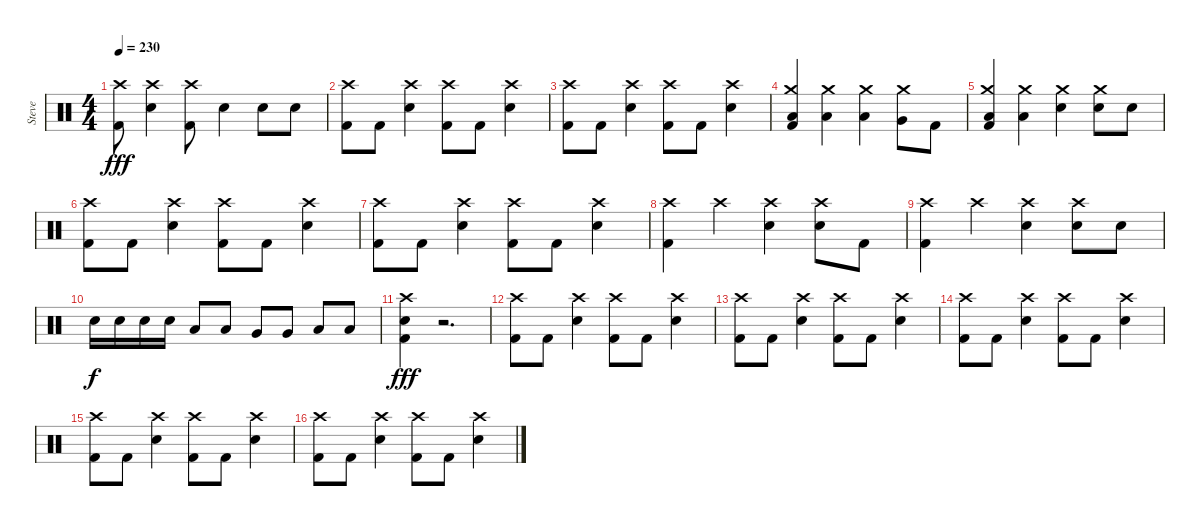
\track ("Steve" "Steve") {instrument percussion}
\staff {score}
\articulation defaults
\ts (4 4)
\tempo 230
\clef neutral
\ks c
("Crash high (hit)" "Kick (hit) 2").8{dy fff} ("Crash high (hit)" "Electric Snare (hit)").4 ("Crash high (hit)" "Kick (hit) 2").8 "Electric Snare (hit)".4 "Electric Snare (hit)".8 "Electric Snare (hit)".8 |
("Crash high (hit)" "Kick (hit) 2").8 "Kick (hit) 2".8 ("Crash high (hit)" "Electric Snare (hit)").4 ("Crash high (hit)" "Kick (hit) 2").8 "Kick (hit) 2".8 ("Crash high (hit)" "Electric Snare (hit)").4 |
("Crash high (hit)" "Kick (hit) 2").8 "Kick (hit) 2".8 ("Crash high (hit)" "Electric Snare (hit)").4 ("Crash high (hit)" "Kick (hit) 2").8 "Kick (hit) 2".8 ("Crash high (hit)" "Electric Snare (hit)").4 |
("Crash medium (hit)" "Low Floor Tom (hit)" "Kick (hit) 2").4 ("Crash medium (hit)" "Low Floor Tom (hit)").4 ("Crash medium (hit)" "Low Tom (hit)").4 ("Crash medium (hit)" "Very Low Tom (hit)").8 "Kick (hit) 2".8 |
("Crash medium (hit)" "Low Floor Tom (hit)" "Kick (hit) 2").4 ("Crash medium (hit)" "Low Floor Tom (hit)").4 ("Crash medium (hit)" "Electric Snare (hit)").4 ("Crash medium (hit)" "Electric Snare (hit)").8 "Electric Snare (hit)".8 |
("Crash high (hit)" "Kick (hit) 2").8 "Kick (hit) 2".8 ("Crash high (hit)" "Electric Snare (hit)").4 ("Crash high (hit)" "Kick (hit) 2").8 "Kick (hit) 2".8 ("Crash high (hit)" "Electric Snare (hit)").4 |
("Crash high (hit)" "Kick (hit) 2").8 "Kick (hit) 2".8 ("Crash high (hit)" "Electric Snare (hit)").4 ("Crash high (hit)" "Kick (hit) 2").8 "Kick (hit) 2".8 ("Crash high (hit)" "Electric Snare (hit)").4 |
("Crash high (hit)" "Kick (hit) 2").4 "Crash high (hit)".4 ("Crash high (hit)" "Electric Snare (hit)").4 ("Crash high (hit)" "Electric Snare (hit)").8 "Kick (hit) 2".8 |
("Crash high (hit)" "Kick (hit) 2").4 "Crash high (hit)".4 ("Crash high (hit)" "Electric Snare (hit)").4 ("Crash high (hit)" "Electric Snare (hit)").8 "Electric Snare (hit)".8 |
"Electric Snare (hit)".16{dy f} "Electric Snare (hit)".16 "Electric Snare (hit)".16 "Electric Snare (hit)".16 "Low Tom (hit)".8 "Low Tom (hit)".8 "Very Low Tom (hit)".8 "Very Low Tom (hit)".8 "Low Floor Tom (hit)".8 "Low Floor Tom (hit)".8 |
("Crash high (hit)" "Electric Snare (hit)" "Kick (hit) 2").4{dy fff} r.2{d} |
("Crash high (hit)" "Kick (hit) 2").8 "Kick (hit) 2".8 ("Crash high (hit)" "Electric Snare (hit)").4 ("Crash high (hit)" "Kick (hit) 2").8 "Kick (hit) 2".8 ("Crash high (hit)" "Electric Snare (hit)").4 |
("Crash high (hit)" "Kick (hit) 2").8 "Kick (hit) 2".8 ("Crash high (hit)" "Electric Snare (hit)").4 ("Crash high (hit)" "Kick (hit) 2").8 "Kick (hit) 2".8 ("Crash high (hit)" "Electric Snare (hit)").4 |
("Crash high (hit)" "Kick (hit) 2").8 "Kick (hit) 2".8 ("Crash high (hit)" "Electric Snare (hit)").4 ("Crash high (hit)" "Kick (hit) 2").8 "Kick (hit) 2".8 ("Crash high (hit)" "Electric Snare (hit)").4 |
("Crash high (hit)" "Kick (hit) 2").8 "Kick (hit) 2".8 ("Crash high (hit)" "Electric Snare (hit)").4 ("Crash high (hit)" "Kick (hit) 2").8 "Kick (hit) 2".8 ("Crash high (hit)" "Electric Snare (hit)").4 |
("Crash high (hit)" "Kick (hit) 2").8 "Kick (hit) 2".8 ("Crash high (hit)" "Electric Snare (hit)").4 ("Crash high (hit)" "Kick (hit) 2").8 "Kick (hit) 2".8 ("Crash high (hit)" "Electric Snare (hit)").4
